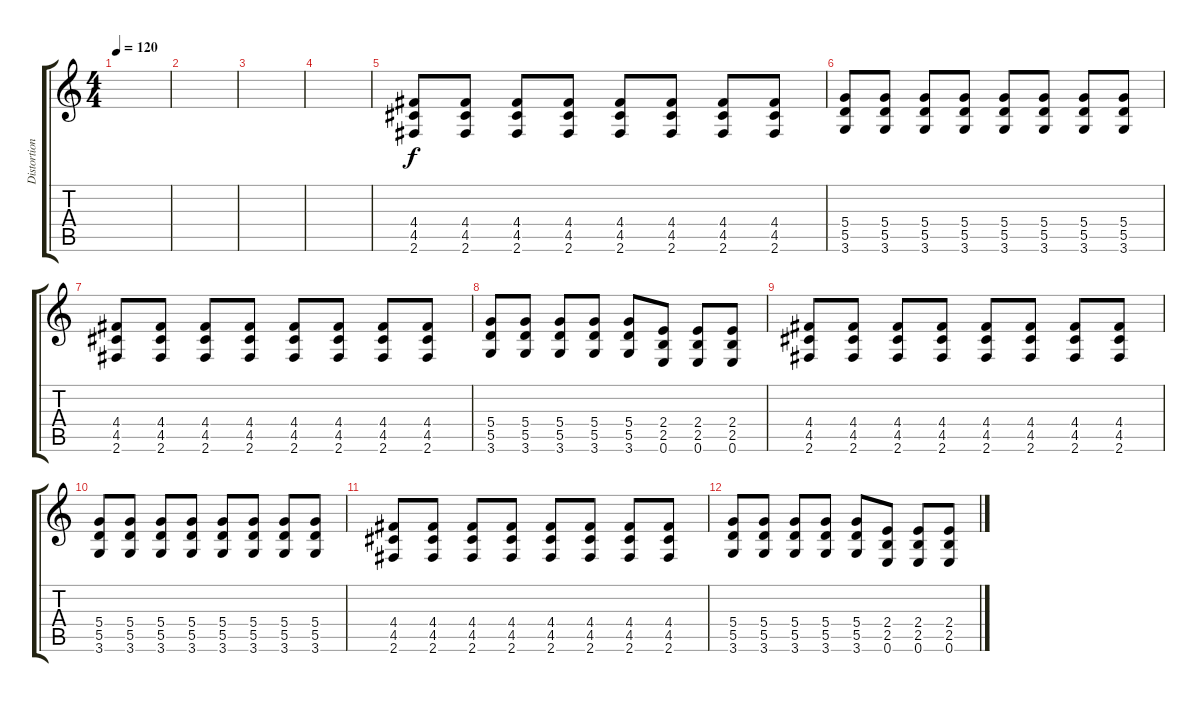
\track ("Distortion" "Distortion") {instrument distortionguitar}
\staff {score tabs}
\tuning (E4 B3 G3 D3 A2 E2) {hide}
\ts (4 4)
\tempo 120
\clef g2
\ks c
|
|
|
|
(4.4 4.5 2.6).8 (4.4 4.5 2.6).8 (4.4 4.5 2.6).8 (4.4 4.5 2.6).8 (4.4 4.5 2.6).8 (4.4 4.5 2.6).8 (4.4 4.5 2.6).8 (4.4 4.5 2.6).8 |
(5.4 5.5 3.6).8 (5.4 5.5 3.6).8 (5.4 5.5 3.6).8 (5.4 5.5 3.6).8 (5.4 5.5 3.6).8 (5.4 5.5 3.6).8 (5.4 5.5 3.6).8 (5.4 5.5 3.6).8 |
(4.4 4.5 2.6).8 (4.4 4.5 2.6).8 (4.4 4.5 2.6).8 (4.4 4.5 2.6).8 (4.4 4.5 2.6).8 (4.4 4.5 2.6).8 (4.4 4.5 2.6).8 (4.4 4.5 2.6).8 |
(5.4 5.5 3.6).8 (5.4 5.5 3.6).8 (5.4 5.5 3.6).8 (5.4 5.5 3.6).8 (5.4 5.5 3.6).8 (2.4 2.5 0.6).8 (2.4 2.5 0.6).8 (2.4 2.5 0.6).8 |
(4.4 4.5 2.6).8 (4.4 4.5 2.6).8 (4.4 4.5 2.6).8 (4.4 4.5 2.6).8 (4.4 4.5 2.6).8 (4.4 4.5 2.6).8 (4.4 4.5 2.6).8 (4.4 4.5 2.6).8 |
(5.4 5.5 3.6).8 (5.4 5.5 3.6).8 (5.4 5.5 3.6).8 (5.4 5.5 3.6).8 (5.4 5.5 3.6).8 (5.4 5.5 3.6).8 (5.4 5.5 3.6).8 (5.4 5.5 3.6).8 |
(4.4 4.5 2.6).8 (4.4 4.5 2.6).8 (4.4 4.5 2.6).8 (4.4 4.5 2.6).8 (4.4 4.5 2.6).8 (4.4 4.5 2.6).8 (4.4 4.5 2.6).8 (4.4 4.5 2.6).8 |
(5.4 5.5 3.6).8 (5.4 5.5 3.6).8 (5.4 5.5 3.6).8 (5.4 5.5 3.6).8 (5.4 5.5 3.6).8 (2.4 2.5 0.6).8 (2.4 2.5 0.6).8 (2.4 2.5 0.6).8
